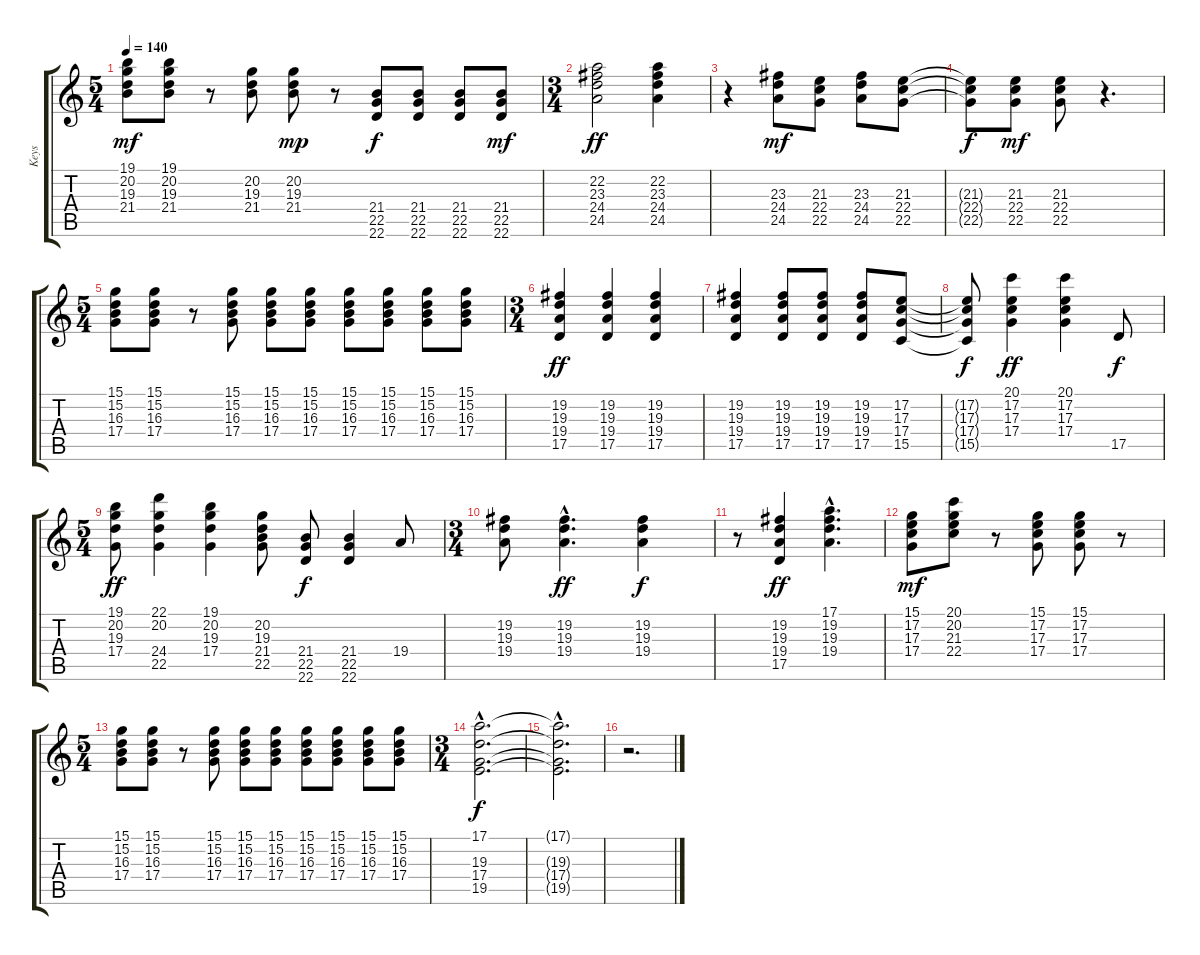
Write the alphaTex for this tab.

\track ("Keys" "Keys") {instrument brightacousticpiano}
\staff {score tabs}
\tuning (E4 B3 G3 D3 A2 E2) {hide}
\ts (5 4)
\tempo 140
\clef g2
\ks c
(19.1 20.2 19.3 21.4).8{dy mf} (19.1 20.2 19.3 21.4).8 r.8 (20.2 19.3 21.4).8 (20.2 19.3 21.4).8{dy mp} r.8 (21.4 22.5 22.6).8{dy f} (21.4 22.5 22.6).8 (21.4 22.5 22.6).8 (21.4 22.5 22.6).8{dy mf} |
\ts (3 4)
(22.2 23.3 24.4 24.5).2{dy ff} (22.2 23.3 24.4 24.5).4 |
r.4 (23.3 24.4 24.5).8{dy mf} (21.3 22.4 22.5).8 (23.3 24.4 24.5).8 (21.3 22.4 22.5).8 |
(21.3{t} 22.4{t} 22.5{t}).8{dy f} (21.3 22.4 22.5).8{dy mf} (21.3 22.4 22.5).8 r.4{d} |
\ts (5 4)
(15.1 15.2 16.3 17.4).8 (15.1 15.2 16.3 17.4).8 r.8 (15.1 15.2 16.3 17.4).8 (15.1 15.2 16.3 17.4).8 (15.1 15.2 16.3 17.4).8 (15.1 15.2 16.3 17.4).8 (15.1 15.2 16.3 17.4).8 (15.1 15.2 16.3 17.4).8 (15.1 15.2 16.3 17.4).8 |
\ts (3 4)
(19.2 19.3 19.4 17.5).4{dy ff} (19.2 19.3 19.4 17.5).4 (19.2 19.3 19.4 17.5).4 |
(19.2 19.3 19.4 17.5).4 (19.2 19.3 19.4 17.5).8 (19.2 19.3 19.4 17.5).8 (19.2 19.3 19.4 17.5).8 (17.2 17.3 17.4 15.5).8 |
(17.2{t} 17.3{t} 17.4{t} 15.5{t}).8{dy f} (20.1 17.2 17.3 17.4).4{dy ff} (20.1 17.2 17.3 17.4).4 17.5.8{dy f} |
\ts (5 4)
(19.1 20.2 19.3 17.4).8{dy ff} (22.1 20.2 24.4 22.5).4 (19.1 20.2 19.3 17.4).4 (20.2 19.3 21.4 22.5).8 (21.4 22.5 22.6).8{dy f} (21.4 22.5 22.6).4 19.4.8 |
\ts (3 4)
(19.2 19.3 19.4).8 (19.2{hac} 19.3{hac} 19.4{hac}).4{d dy ff} (19.2 19.3 19.4).4{dy f} |
r.8 (19.2 19.3 19.4 17.5).4{dy ff} (17.1{hac} 19.2{hac} 19.3{hac} 19.4{hac}).4{d} |
(15.1 17.2 17.3 17.4).8{dy mf} (20.1 20.2 21.3 22.4).8 r.8 (15.1 17.2 17.3 17.4).8 (15.1 17.2 17.3 17.4).8 r.8 |
\ts (5 4)
(15.1 15.2 16.3 17.4).8 (15.1 15.2 16.3 17.4).8 r.8 (15.1 15.2 16.3 17.4).8 (15.1 15.2 16.3 17.4).8 (15.1 15.2 16.3 17.4).8 (15.1 15.2 16.3 17.4).8 (15.1 15.2 16.3 17.4).8 (15.1 15.2 16.3 17.4).8 (15.1 15.2 16.3 17.4).8 |
\ts (3 4)
(17.1{hac} 19.3{hac} 17.4{hac} 19.5{hac}).2{d dy f} |
(17.1{t} 19.3{hac t} 17.4{hac t} 19.5{t}).2{d} |
r.2{d}
